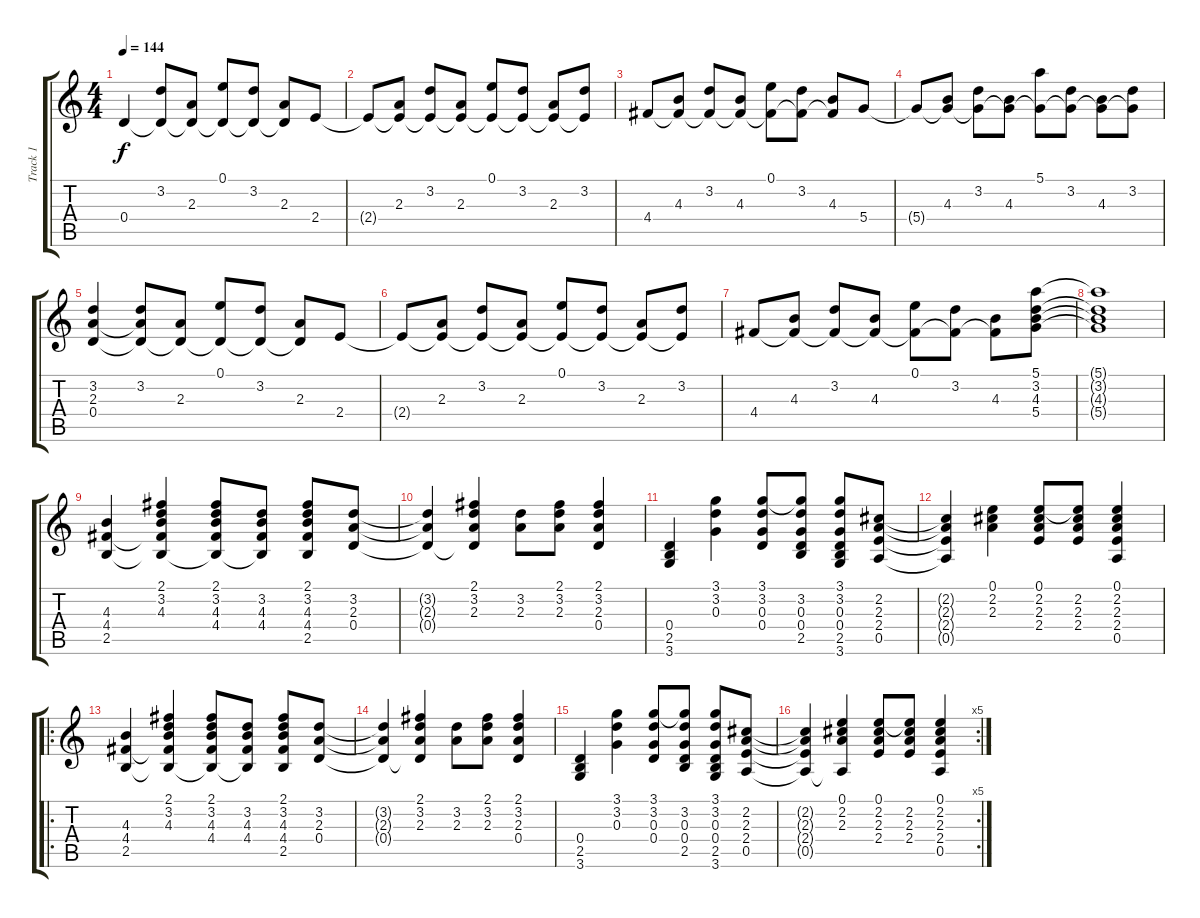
\track ("Track 1" "Track 1") {instrument electricguitarclean}
\staff {score tabs}
\tuning (E4 B3 G3 D3 A2 E2) {hide}
\ts (4 4)
\tempo 144
\clef g2
\ks c
0.4.4{dy f instrument electricguitarclean} (3.2 0.4{t}).8 (2.3 0.4{t}).8 (0.1 0.4{t}).8 (3.2 0.4{t}).8 (2.3 0.4{t}).8 2.4.8 |
2.4{t}.8 (2.3 2.4{t}).8 (3.2 2.4{t}).8 (2.3 2.4{t}).8 (0.1 2.4{t}).8 (3.2 2.4{t}).8 (2.3 2.4{t}).8 (3.2 2.4{t}).8 |
4.4.8 (4.3 4.4{t}).8 (3.2 4.4{t}).8 (4.3 4.4{t}).8 (0.1 4.4{t}).8 (3.2 4.4{t}).8 (4.3 4.4{t}).8 5.4.8 |
5.4{t}.8 (4.3 5.4{t}).8 (3.2 5.4{t}).8 (4.3 5.4{t}).8 (5.1 5.4{t}).8 (3.2 5.4{t}).8 (4.3 5.4{t}).8 (3.2 5.4{t}).8 |
(3.2 2.3 0.4).4 (3.2 2.3{t} 0.4{t}).8 (2.3 0.4{t}).8 (0.1 0.4{t}).8 (3.2 0.4{t}).8 (2.3 0.4{t}).8 2.4.8 |
2.4{t}.8 (2.3 2.4{t}).8 (3.2 2.4{t}).8 (2.3 2.4{t}).8 (0.1 2.4{t}).8 (3.2 2.4{t}).8 (2.3 2.4{t}).8 (3.2 2.4{t}).8 |
4.4.8 (4.3 4.4{t}).8 (3.2 4.4{t}).8 (4.3 4.4{t}).8 (0.1 4.4{t}).8 (3.2 4.4{t}).8 (4.3 4.4{t}).8 (5.1 3.2 4.3 5.4).8 |
(5.1{t} 3.2{t} 4.3{t} 5.4{t}).1 |
(4.3 4.4 2.5).4 (2.1 3.2 4.3 4.4{t} 2.5{t}).4 (2.1 3.2 4.3 4.4 2.5{t}).8 (3.2 4.3 4.4 2.5{t}).8 (2.1 3.2 4.3 4.4 2.5).8 (3.2 2.3 0.4).8 |
(3.2{t} 2.3{t} 0.4{t}).4 (2.1 3.2 2.3 0.4{t}).4 (3.2 2.3).8 (2.1 3.2 2.3).8 (2.1 3.2 2.3 0.4).4 |
(0.4 2.5 3.6).4 (3.1 3.2 0.3).4 (3.1 3.2 0.3 0.4).8 (3.1{t} 3.2 0.3 0.4 2.5).8 (3.1 3.2 0.3 0.4 2.5 3.6).8 (2.2 2.3 2.4 0.5).8 |
(2.2{t} 2.3{t} 2.4{t} 0.5{t}).4 (0.1 2.2 2.3).4 (0.1 2.2 2.3 2.4).8 (0.1{t} 2.2 2.3 2.4).8 (0.1 2.2 2.3 2.4 0.5).4 |
\ro
(4.3 4.4 2.5).4 (2.1 3.2 4.3 4.4{t} 2.5{t}).4 (2.1 3.2 4.3 4.4 2.5{t}).8 (3.2 4.3 4.4 2.5{t}).8 (2.1 3.2 4.3 4.4 2.5).8 (3.2 2.3 0.4).8 |
(3.2{t} 2.3{t} 0.4{t}).4 (2.1 3.2 2.3 0.4{t}).4 (3.2 2.3).8 (2.1 3.2 2.3).8 (2.1 3.2 2.3 0.4).4 |
(0.4 2.5 3.6).4 (3.1 3.2 0.3).4 (3.1 3.2 0.3 0.4).8 (3.1{t} 3.2 0.3 0.4 2.5).8 (3.1 3.2 0.3 0.4 2.5 3.6).8 (2.2 2.3 2.4 0.5).8 |
\rc 5
(2.2{t} 2.3{t} 2.4{t} 0.5{t}).4 (0.1 2.2 2.3 0.5{t}).4 (0.1 2.2 2.3 2.4).8 (0.1{t} 2.2 2.3 2.4).8 (0.1 2.2 2.3 2.4 0.5).4
